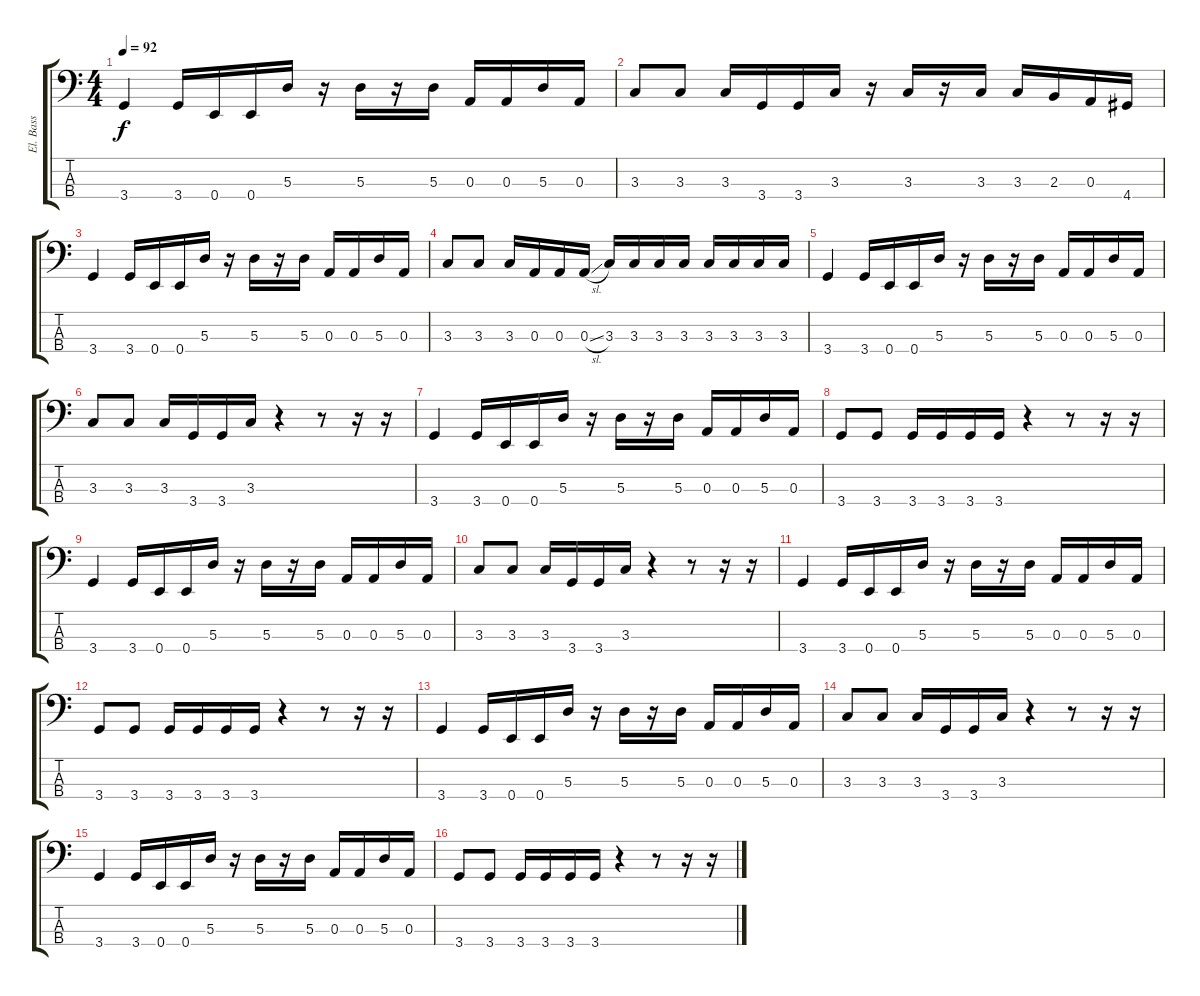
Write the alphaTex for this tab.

\track ("El. Bass" "El. Bass") {instrument electricbassfinger}
\staff {score tabs}
\tuning (G2 D2 A1 E1) {hide}
\ts (4 4)
\tempo 92
\clef f4
\ks c
3.4.4{dy f} 3.4.16 0.4.16 0.4.16 5.3.16 r.16 5.3.16 r.16 5.3.16 0.3.16 0.3.16 5.3.16 0.3.16 |
3.3.8 3.3.8 3.3.16 3.4.16 3.4.16 3.3.16 r.16 3.3.16 r.16 3.3.16 3.3.16 2.3.16 0.3.16 4.4.16 |
3.4.4 3.4.16 0.4.16 0.4.16 5.3.16 r.16 5.3.16 r.16 5.3.16 0.3.16 0.3.16 5.3.16 0.3.16 |
3.3.8 3.3.8 3.3.16 0.3.16 0.3.16 0.3{sl}.16 3.3.16 3.3.16 3.3.16 3.3.16 3.3.16 3.3.16 3.3.16 3.3.16 |
3.4.4 3.4.16 0.4.16 0.4.16 5.3.16 r.16 5.3.16 r.16 5.3.16 0.3.16 0.3.16 5.3.16 0.3.16 |
3.3.8 3.3.8 3.3.16 3.4.16 3.4.16 3.3.16 r.4 r.8 r.16 r.16 |
3.4.4 3.4.16 0.4.16 0.4.16 5.3.16 r.16 5.3.16 r.16 5.3.16 0.3.16 0.3.16 5.3.16 0.3.16 |
3.4.8 3.4.8 3.4.16 3.4.16 3.4.16 3.4.16 r.4 r.8 r.16 r.16 |
3.4.4 3.4.16 0.4.16 0.4.16 5.3.16 r.16 5.3.16 r.16 5.3.16 0.3.16 0.3.16 5.3.16 0.3.16 |
3.3.8 3.3.8 3.3.16 3.4.16 3.4.16 3.3.16 r.4 r.8 r.16 r.16 |
3.4.4 3.4.16 0.4.16 0.4.16 5.3.16 r.16 5.3.16 r.16 5.3.16 0.3.16 0.3.16 5.3.16 0.3.16 |
3.4.8 3.4.8 3.4.16 3.4.16 3.4.16 3.4.16 r.4 r.8 r.16 r.16 |
3.4.4 3.4.16 0.4.16 0.4.16 5.3.16 r.16 5.3.16 r.16 5.3.16 0.3.16 0.3.16 5.3.16 0.3.16 |
3.3.8 3.3.8 3.3.16 3.4.16 3.4.16 3.3.16 r.4 r.8 r.16 r.16 |
3.4.4 3.4.16 0.4.16 0.4.16 5.3.16 r.16 5.3.16 r.16 5.3.16 0.3.16 0.3.16 5.3.16 0.3.16 |
3.4.8 3.4.8 3.4.16 3.4.16 3.4.16 3.4.16 r.4 r.8 r.16 r.16
